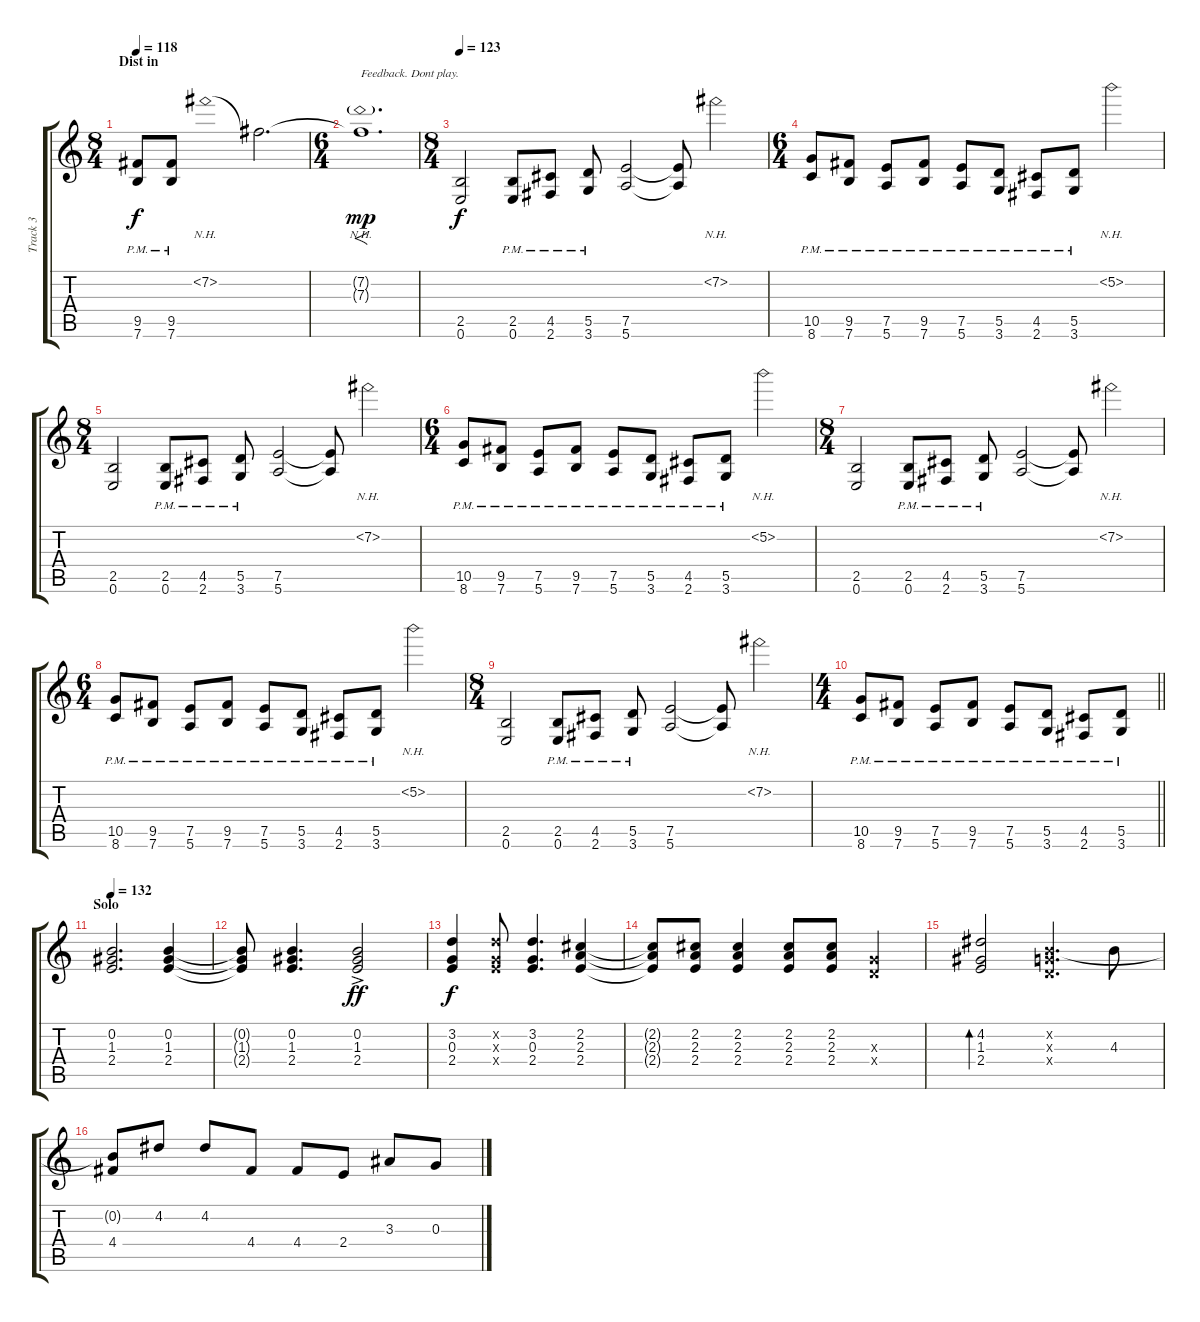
\track ("Track 3" "Track 3") {instrument acousticguitarsteel}
\staff {score tabs}
\tuning (E4 B3 G3 D3 A2 E2) {hide}
\ts (8 4)
\section ("" "Dist in")
\tempo 118
\clef g2
\ks c
(9.5{pm} 7.6{pm}).8{dy f volume 13 instrument distortionguitar} (9.5{pm} 7.6{pm}).8 7.2{nh}.1 7.2{t}.2{d} |
\ts (6 4)
(7.2{t} 7.3{nh g}).1{f d txt "Feedback. Dont play." dy mp} |
\ts (8 4)
\tempo 123
(2.5 0.6).2{dy f} (2.5{pm} 0.6{pm}).8 (4.5{pm} 2.6{pm}).8 (5.5{pm} 3.6{pm}).8 (7.5 5.6).2 (7.5{t} 5.6{t}).8 7.2{nh}.2 |
\ts (6 4)
(10.5{pm} 8.6{pm}).8 (9.5{pm} 7.6{pm}).8 (7.5{pm} 5.6{pm}).8 (9.5{pm} 7.6{pm}).8 (7.5{pm} 5.6{pm}).8 (5.5{pm} 3.6{pm}).8 (4.5{pm} 2.6{pm}).8 (5.5{pm} 3.6{pm}).8 5.2{nh}.2 |
\ts (8 4)
(2.5 0.6).2 (2.5{pm} 0.6{pm}).8 (4.5{pm} 2.6{pm}).8 (5.5{pm} 3.6{pm}).8 (7.5 5.6).2 (7.5{t} 5.6{t}).8 7.2{nh}.2 |
\ts (6 4)
(10.5{pm} 8.6{pm}).8 (9.5{pm} 7.6{pm}).8 (7.5{pm} 5.6{pm}).8 (9.5{pm} 7.6{pm}).8 (7.5{pm} 5.6{pm}).8 (5.5{pm} 3.6{pm}).8 (4.5{pm} 2.6{pm}).8 (5.5{pm} 3.6{pm}).8 5.2{nh}.2 |
\ts (8 4)
(2.5 0.6).2 (2.5{pm} 0.6{pm}).8 (4.5{pm} 2.6{pm}).8 (5.5{pm} 3.6{pm}).8 (7.5 5.6).2 (7.5{t} 5.6{t}).8 7.2{nh}.2 |
\ts (6 4)
(10.5{pm} 8.6{pm}).8 (9.5{pm} 7.6{pm}).8 (7.5{pm} 5.6{pm}).8 (9.5{pm} 7.6{pm}).8 (7.5{pm} 5.6{pm}).8 (5.5{pm} 3.6{pm}).8 (4.5{pm} 2.6{pm}).8 (5.5{pm} 3.6{pm}).8 5.2{nh}.2 |
\ts (8 4)
(2.5 0.6).2 (2.5{pm} 0.6{pm}).8 (4.5{pm} 2.6{pm}).8 (5.5{pm} 3.6{pm}).8 (7.5 5.6).2 (7.5{t} 5.6{t}).8 7.2{nh}.2 |
\ts (4 4)
\barLineRight lightlight
(10.5{pm} 8.6{pm}).8 (9.5{pm} 7.6{pm}).8 (7.5{pm} 5.6{pm}).8 (9.5{pm} 7.6{pm}).8 (7.5{pm} 5.6{pm}).8 (5.5{pm} 3.6{pm}).8 (4.5{pm} 2.6{pm}).8 (5.5{pm} 3.6{pm}).8 |
\section ("" "Solo")
\tempo 132
(0.2 1.3 2.4).2{d volume 9 instrument electricguitarclean} (0.2 1.3 2.4).4 |
(0.2{t} 1.3{t} 2.4{t}).8 (0.2 1.3 2.4).4{d} (0.2 1.3 2.4{ac}).2{dy ff} |
(3.2 0.3 2.4).4{dy f} (3.2{x} 0.3{x} 2.4{x}).8 (3.2 0.3 2.4).4{d} (2.2 2.3 2.4).4 |
(2.2{t} 2.3{t} 2.4{t}).8 (2.2 2.3 2.4).8 (2.2 2.3 2.4).4 (2.2 2.3 2.4).8 (2.2 2.3 2.4).8 (0.3{x} 0.4{x}).4 |
(4.2 1.3 2.4).2{bd 480} (0.2{x} 0.3{x} 0.4{x}).4{d} 4.3.8 |
(0.2{t} 4.4).8 4.2.8 4.2.8 4.4.8 4.4.8 2.4.8 3.3.8 0.3.8
